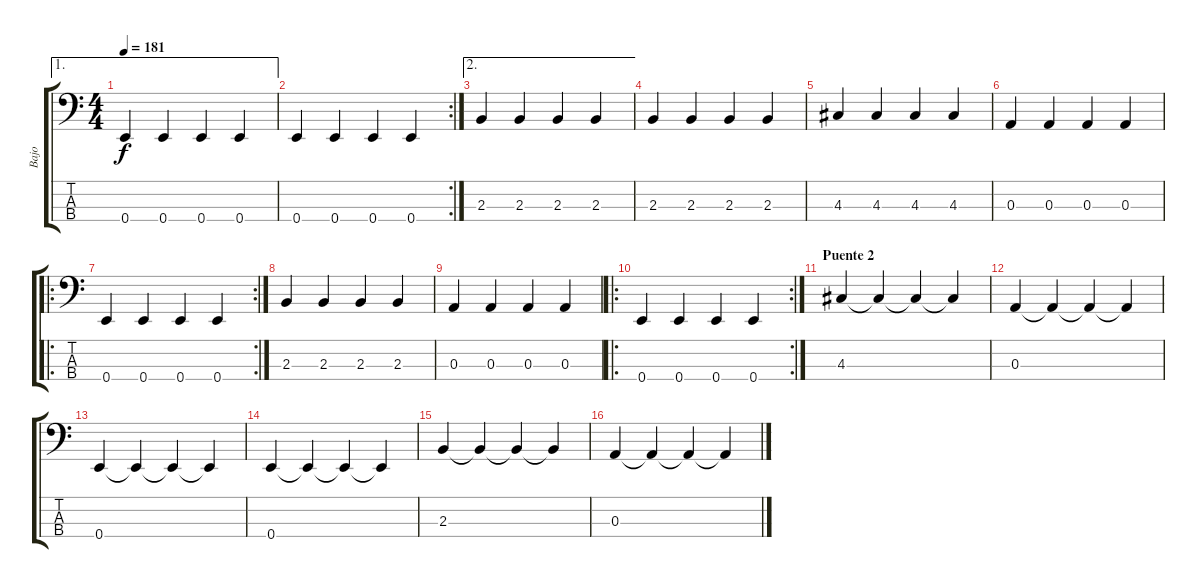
\track ("Bajo" "Bajo") {instrument electricbasspick}
\staff {score tabs}
\tuning (G2 D2 A1 E1) {hide}
\ae 1
\ts (4 4)
\tempo 181
\clef f4
\ks c
0.4.4{dy f} 0.4.4 0.4.4 0.4.4 |
\rc 2
0.4.4 0.4.4 0.4.4 0.4.4 |
\ae 2
2.3.4 2.3.4 2.3.4 2.3.4 |
2.3.4 2.3.4 2.3.4 2.3.4 |
4.3.4 4.3.4 4.3.4 4.3.4 |
0.3.4 0.3.4 0.3.4 0.3.4 |
\ro
\rc 2
0.4.4 0.4.4 0.4.4 0.4.4 |
2.3.4 2.3.4 2.3.4 2.3.4 |
0.3.4 0.3.4 0.3.4 0.3.4 |
\ro
\rc 2
0.4.4 0.4.4 0.4.4 0.4.4 |
\section ("" "Puente 2")
4.3.4 4.3{t}.4 4.3{t}.4 4.3{t}.4 |
0.3.4 0.3{t}.4 0.3{t}.4 0.3{t}.4 |
0.4.4 0.4{t}.4 0.4{t}.4 0.4{t}.4 |
0.4.4 0.4{t}.4 0.4{t}.4 0.4{t}.4 |
2.3.4 2.3{t}.4 2.3{t}.4 2.3{t}.4 |
0.3.4 0.3{t}.4 0.3{t}.4 0.3{t}.4
